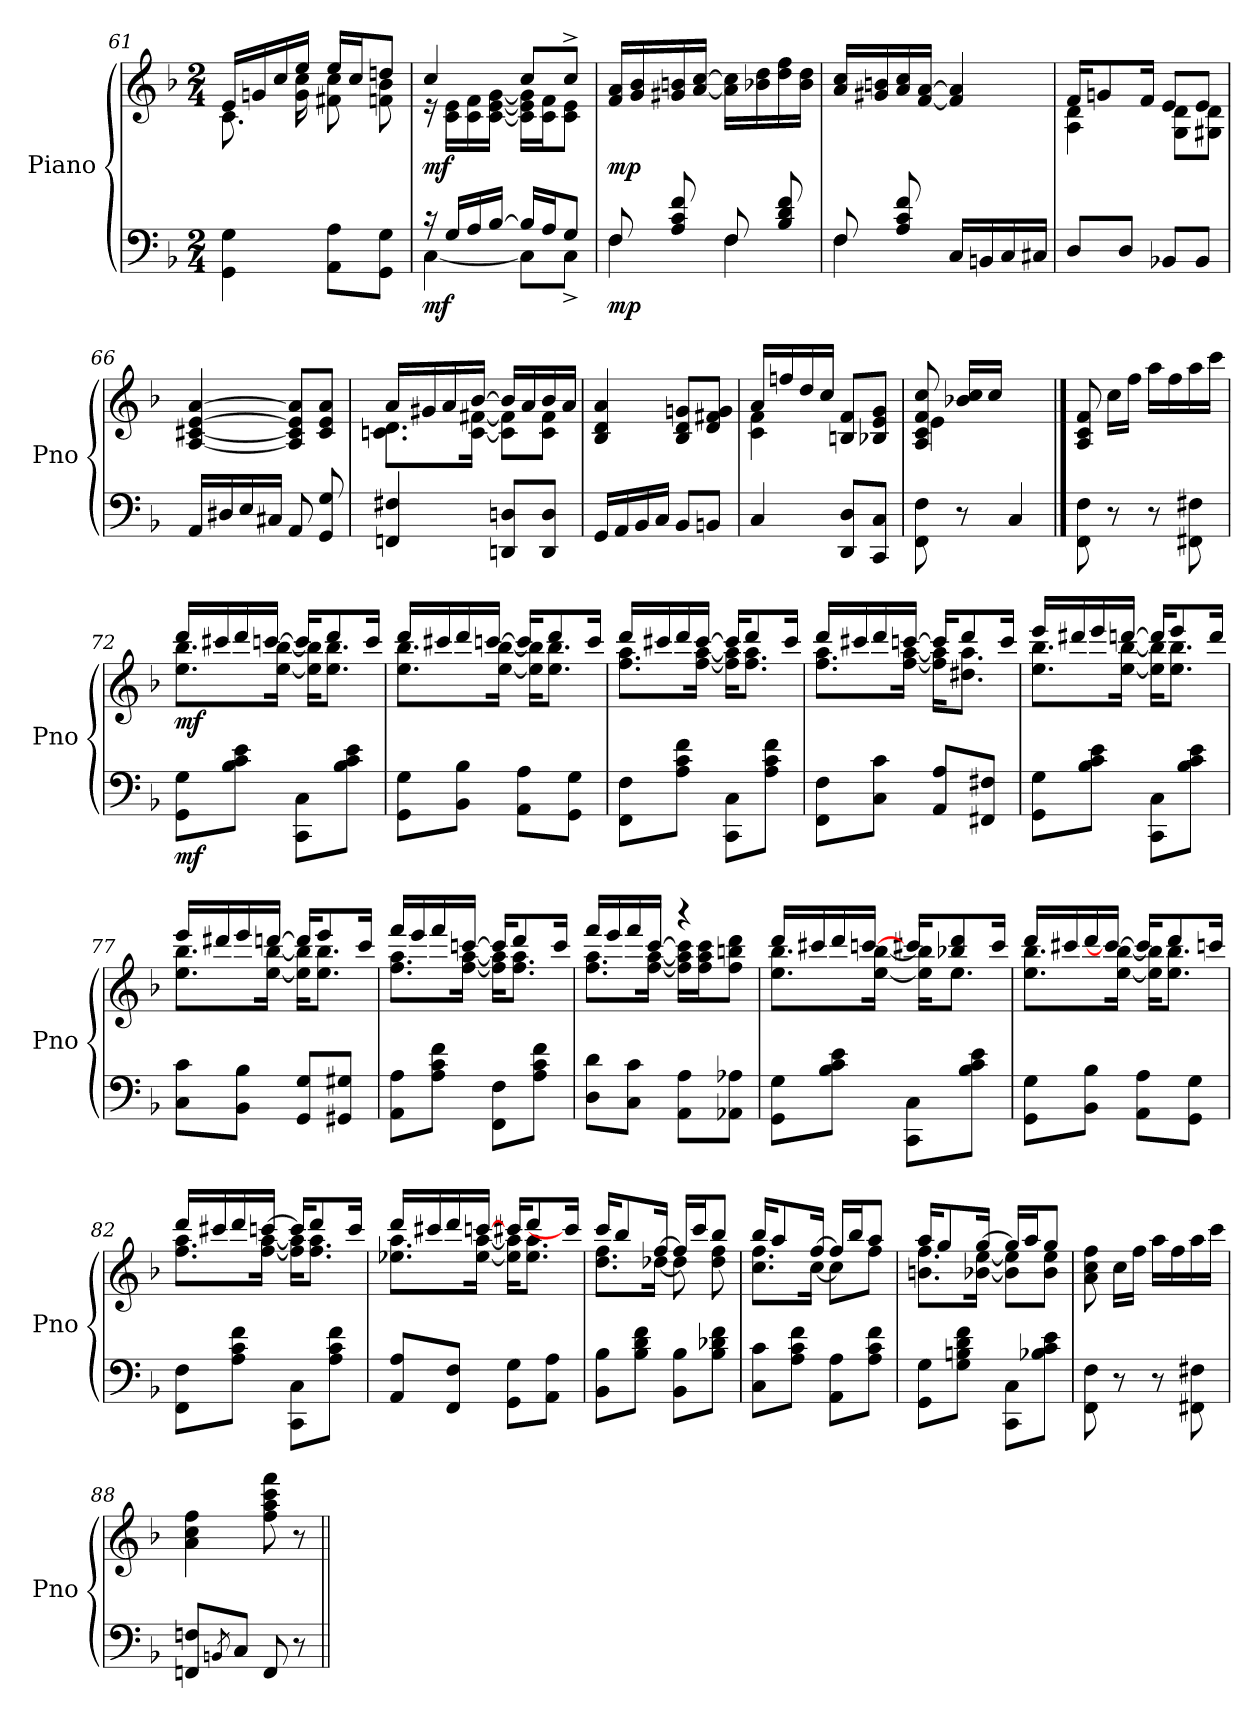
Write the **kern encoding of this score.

**kern	**dynam	**kern	**dynam
*part2	*part2	*part1	*part1
*staff2	*staff2	*staff1	*staff1
*I"Piano	*	*I"Piano	*
*I'Pno	*	*I'Pno	*
!!LO:LB:g=z
*clefF4	*	*clefG2	*
*k[b-]	*	*k[b-]	*
*M2/4	*	*M2/4	*
=61	=61	=61	=61
*	*	*^	*
!	!	!	!	!LO:DY:b
4GG\ 4G\	.	16e/LL	8.c\	other-dynamics
.	.	16gn/	.	.
.	.	16cc/	.	.
.	.	16ee/JJ	16g\ 16cc\	.
8AA\ 8A\L	.	16ee/LL	8f#X\ 8cc\	.
.	.	16cc/J	.	.
!	!LO:DY:b	!	!	!
8GG\ 8G\J	other-dynamics	8ddn/J	8fn\ 8b-\	.
=62	=62	=62	=62	=62
*^	*	*	*	*
!	!	!LO:DY:b	!	!	!LO:DY:b
16r	[4C\	mf	4cc/	16r	mf
16G/LL	.	.	.	16c\ 16e\LL	.
16A/	.	.	.	16c\ 16f\	.
[16B-/JJ	.	.	.	[16c\ [16e\ [16g\JJ	.
16B-/LL]	8C\L]	.	8cc/L	16c\] 16e\] 16g\]LL	.
16A/J	.	.	.	16c\ 16f\J	.
8G/J	8C^\J	.	8cc^/J	8c\ 8e\J	.
=63	=63	=63	=63	=63	=63
!	!	!LO:DY:b	!	!	!LO:DY:b
*	*	*	*v	*v	*
8F/	4F\	mp	16f/ 16a/LL	mp
.	.	.	16g/ 16b-/	.
8A/ 8c/ 8f/	.	.	16g#X/ 16bn/	.
.	.	.	[16a/ [16cc/JJ	.
8F/	4F\	.	16a\] 16cc\]LL	.
.	.	.	16b-X\ 16dd\	.
8B-/ 8d/ 8f/	.	.	16dd\ 16ff\	.
.	.	.	16b-\ 16dd\JJ	.
=64	=64	=64	=64	=64
8F/	4F\	.	16a/ 16cc/LL	.
.	.	.	16g#X/ 16bn/	.
8A/ 8c/ 8f/	.	.	16a/ 16cc/	.
.	.	.	[16f/ [16a/JJ	.
16C/LL	4ryy	.	4f/] 4a/]	.
16BBn/	.	.	.	.
16C/	.	.	.	.
16C#X/JJ	.	.	.	.
*v	*v	*	*	*
!!LO:LB:g=z
=65	=65	=65	=65
*	*	*^	*
8D/L	.	16f/KL	4A\ 4d\	.
.	.	8gn/	.	.
8D/J	.	.	.	.
.	.	16f/Jk	.	.
8BB-X/L	.	8e/L	8G\ 8d\L	.
8BB-/J	.	8e/J	8G#X\ 8d\J	.
*	*	*v	*v	*
=66	=66	=66	=66
16AA/LL	.	[4A/ [4c#X/ [4e/ [4a/	.
16D#X/	.	.	.
16E/	.	.	.
16C#X/JJ	.	.	.
8AA/	.	8A/] 8c#/] 8e/] 8a/]L	.
8GG/ 8G/	.	8c#/ 8e/ 8a/J	.
=67	=67	=67	=67
*	*	*^	*
4FFn/ 4F#X/	.	16a/LL	8.cn\ 8.d\L	.
.	.	16g#X/	.	.
.	.	16a/	.	.
.	.	[16b-/JJ	[16c\ [16f#X\Jk	.
8DDn/ 8Dn/L	.	16b-/LL]	8c\] 8f#\]L	.
.	.	16a/	.	.
8DD/ 8D/J	.	16b-/	8c\ 8f#\J	.
.	.	16a/JJ	.	.
*	*	*v	*v	*
=68	=68	=68	=68
16GG/LL	.	4B-/ 4d/ 4a/	.
16AA/	.	.	.
16BB-/	.	.	.
16C/JJ	.	.	.
8BB-/L	.	8B-/ 8d/ 8gn/L	.
8BBn/J	.	8d/ 8f#X/ 8g/J	.
=69	=69	=69	=69
*	*	*^	*
4C/	.	16a/LL	4c\ 4f\	.
.	.	16ffn/	.	.
.	.	16dd/	.	.
.	.	16cc/JJ	.	.
8DD/ 8D/L	.	8Bn/ 8f/L	4ryy	.
8CC/ 8C/J	.	8B-X/ 8e/ 8g/J	.	.
!!LO:PB:g=z	!!
=70	=70	=70	=70	=70
8FF\ 8F\	.	8A/ 8c/ 8f/ 8cc/	4e\	.
8r	.	16b-X/ 16cc/LL	.	.
.	.	16cc/JJ	.	.
4C/	.	4ryy	4ryy	.
*	*	*v	*v	*
==71	==71	==71	==71
8FF\ 8F\	.	8A/ 8c/ 8f/	.
8r	.	16cc\LL	.
.	.	16ff\JJ	.
8r	.	16aa\LL	.
.	.	16ff\	.
8FF#X\ 8F#X\	.	16aa\	.
.	.	16ccc\JJ	.
=72	=72	=72	=72
*	*	*^	*
!	!LO:DY:b	!	!	!LO:DY:b
8GG\ 8G\L	mf	16ddd/LL	8.ee\ 8.bb-\L	mf
.	.	16ccc#X/	.	.
8B-\ 8c\ 8e\J	.	16ddd/	.	.
.	.	[16cccn/JJ	[16ee\ [16bb-\Jk	.
8CC\ 8C\L	.	16ccc/KL]	16ee\] 16bb-\]KL	.
.	.	8ddd/	8.ee\ 8.bb-\J	.
8B-\ 8c\ 8e\J	.	.	.	.
.	.	16ccc/Jk	.	.
=73	=73	=73	=73	=73
8GG\ 8G\L	.	16ddd/LL	8.ee\ 8.bb-\L	.
.	.	16ccc#X/	.	.
8BB-\ 8B-\J	.	16ddd/	.	.
.	.	[16cccn/JJ	[16ee\ [16bb-\Jk	.
8AA\ 8A\L	.	16ccc/KL]	16ee\] 16bb-\]KL	.
.	.	8ddd/	8.ee\ 8.bb-\J	.
8GG\ 8G\J	.	.	.	.
.	.	16ccc/Jk	.	.
!!LO:LB:g=z	!!
=74	=74	=74	=74	=74
8FF\ 8F\L	.	16ddd/LL	8.ff\ 8.aa\L	.
.	.	16ccc#X/	.	.
8A\ 8c\ 8f\J	.	16ddd/	.	.
.	.	[16ccc#/JJ	[16ff\ [16aa\Jk	.
8CC\ 8C\L	.	16ccc#/KL]	16ff\] 16aa\]KL	.
.	.	8ddd/	8.ff\ 8.aa\J	.
8A\ 8c\ 8f\J	.	.	.	.
.	.	16ccc#/Jk	.	.
=75	=75	=75	=75	=75
8FF\ 8F\L	.	16ddd/LL	8.ff\ 8.aa\L	.
.	.	16ccc#X/	.	.
8C\ 8c\J	.	16ddd/	.	.
.	.	[16cccn/JJ	[16ff\ [16aa\Jk	.
8AA/ 8A/L	.	16ccc/KL]	16ff\] 16aa\]KL	.
.	.	8ddd/	8.dd#X\ 8.aa\J	.
8FF#X/ 8F#X/J	.	.	.	.
.	.	16ccc/Jk	.	.
=76	=76	=76	=76	=76
8GG\ 8G\L	.	16eee/LL	8.ee\ 8.bb-\L	.
.	.	16ddd#X/	.	.
8B-\ 8c\ 8e\J	.	16eee/	.	.
.	.	[16dddn/JJ	[16ee\ [16bb-\Jk	.
8CC\ 8C\L	.	16ddd/KL]	16ee\] 16bb-\]KL	.
.	.	8eee/	8.ee\ 8.bb-\J	.
8B-\ 8c\ 8e\J	.	.	.	.
.	.	16ddd/Jk	.	.
=77	=77	=77	=77	=77
8C\ 8c\L	.	16eee/LL	8.ee\ 8.bb-\L	.
.	.	16ddd#X/	.	.
8BB-\ 8B-\J	.	16eee/	.	.
.	.	[16dddn/JJ	[16ee\ [16bb-\Jk	.
8GG/ 8G/L	.	16ddd/KL]	16ee\] 16bb-\]KL	.
.	.	8eee/	8.ee\ 8.bb-\J	.
8GG#X/ 8G#X/J	.	.	.	.
.	.	16ccc/Jk	.	.
!!LO:LB:g=z	!!
=78	=78	=78	=78	=78
8AA\ 8A\L	.	16fff/LL	8.ff\ 8.aa\L	.
.	.	16eee/	.	.
8A\ 8c\ 8f\J	.	16fff/	.	.
.	.	[16cccn/JJ	[16ff\ [16aa\Jk	.
8FF\ 8F\L	.	16ccc/KL]	16ff\] 16aa\]KL	.
.	.	8ddd/	8.ff\ 8.aa\J	.
8A\ 8c\ 8f\J	.	.	.	.
.	.	16ccc/Jk	.	.
=79	=79	=79	=79	=79
8D\ 8d\L	.	16fff/LL	8.ff\ 8.aa\L	.
.	.	16eee/	.	.
8C\ 8c\J	.	16fff/	.	.
.	.	[16ccc/JJ	[16ff\ [16aa\Jk	.
8AA\ 8A\L	.	4r	16ff\] 16aa\] 16ccc\]LL	.
.	.	.	16ff\ 16aa\ 16ccc\J	.
8AA-X\ 8A-X\J	.	.	8ff\ 8bbn\ 8ddd\J	.
=80	=80	=80	=80	=80
8GG\ 8G\L	.	16ddd/LL	8.ee\ 8.bb-\L	.
.	.	16ccc#X/	.	.
8B-\ 8c\ 8e\J	.	16ddd/	.	.
.	.	[16cccn/JJ	[16ee\ [16bb-\Jk	.
8CC\ 8C\L	.	16ccc#X/KL	16ee\] 16bb-\]KL	.
.	.	8bb-X/ 8ddd/	8.ee\J	.
8B-\ 8c\ 8e\J	.	.	.	.
.	.	16ccc#/Jk	.	.
!!LO:LB:g=z	!!
=81	=81	=81	=81	=81
8GG\ 8G\L	.	16ddd/LL	8.ee\ 8.bb-\L	.
.	.	16ccc#X/	.	.
8BB-\ 8B-\J	.	16ddd/	.	.
.	.	16ccc/JJ_	[16ee\ [16bb-\Jk	.
8AA\ 8A\L	.	16ccc/KL]	16ee\] 16bb-\]KL	.
.	.	8ddd/	8.ee\ 8.bb-\J	.
8GG\ 8G\J	.	.	.	.
.	.	16cccn/Jk	.	.
=82	=82	=82	=82	=82
8FF\ 8F\L	.	16ddd/LL	8.ff\ 8.aa\L	.
.	.	16ccc#X/	.	.
8A\ 8c\ 8f\J	.	16ddd/	.	.
.	.	[16cccn/JJ	[16ff\ [16aa\Jk	.
8CC\ 8C\L	.	16ccc/KL]	16ff\] 16aa\]KL	.
.	.	8ddd/	8.ff\ 8.aa\J	.
8A\ 8c\ 8f\J	.	.	.	.
.	.	16ccc/Jk	.	.
=83	=83	=83	=83	=83
8AA/ 8A/L	.	16ddd/LL	8.ee-X\ 8.aa\L	.
.	.	16ccc#X/	.	.
8FF/ 8F/J	.	16ddd/	.	.
.	.	[16cccn/JJ	[16ee-\ [16aa\Jk	.
8GG\ 8G\L	.	16ccc#X/KL	16ee-\] 16aa\]KL	.
.	.	8ddd/	8.ee-\ 8.aa\J	.
8AA\ 8A\J	.	.	.	.
.	.	16ccc/Jk]	.	.
=84	=84	=84	=84	=84
8BB-\ 8B-\L	.	16ccc/KL	8.dd\ 8.ff\L	.
.	.	8bb-/	.	.
8B-\ 8d\ 8f\J	.	.	.	.
.	.	[16ff/Jk	[16dd-X\Jk	.
8BB-\ 8B-\L	.	16ff/LL]	8dd-\]	.
.	.	16ccc/J	.	.
8B-\ 8d-X\ 8f\J	.	8bb-/J	8dd-\ 8ff\	.
!!LO:LB:g=z	!!
=85	=85	=85	=85	=85
8C\ 8c\L	.	16bb-/KL	8.cc\ 8.ff\L	.
.	.	8aa/	.	.
8A\ 8c\ 8f\J	.	.	.	.
.	.	[16ff/Jk	[16cc\Jk	.
8AA\ 8A\L	.	16ff/LL]	8cc\L]	.
.	.	16bb-/J	.	.
8A\ 8c\ 8f\J	.	8aa/J	8ff\J	.
=86	=86	=86	=86	=86
8GG\ 8G\L	.	16aa/KL	8.bn\ 8.ff\L	.
.	.	8gg/	.	.
8G\ 8Bn\ 8d\ 8f\J	.	.	.	.
.	.	[16gg/Jk	[16b-X\ [16ee\Jk	.
8CC\ 8C\L	.	16gg/LL]	8b-\] 8ee\]L	.
.	.	16aa/J	.	.
8B-X\ 8c\ 8e\J	.	8gg/J	8b-\ 8ee\J	.
*	*	*v	*v	*
=87	=87	=87	=87
8FF\ 8F\	.	8a\ 8cc\ 8ff\	.
8r	.	16cc\LL	.
.	.	16ff\JJ	.
8r	.	16aa\LL	.
.	.	16ff\	.
8FF#X\ 8F#X\	.	16aa\	.
.	.	16ccc\JJ	.
=88	=88	=88	=88
8FFn/ 8Fn/L	.	4a\ 4cc\ 4ff\	.
8qBBn/	.	.	.
8C/J	.	.	.
8FF/	.	8ff\ 8aa\ 8ccc\ 8fff\	.
8r	.	8r	.
=||	=||	=||	=||
*-	*-	*-	*-
